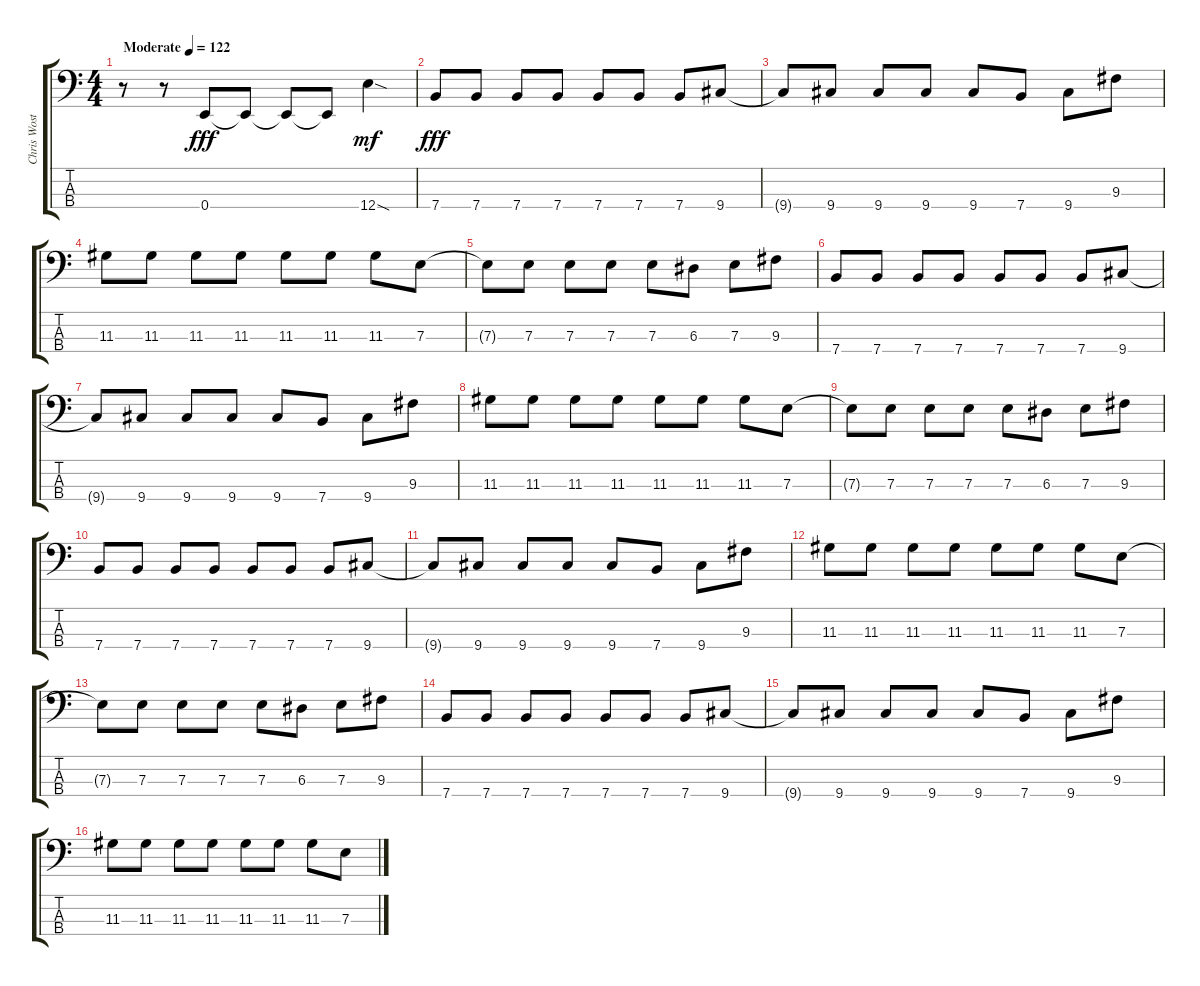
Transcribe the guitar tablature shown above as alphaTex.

\track ("Chris Wostenholme" "Chris Wost") {instrument electricbassfinger}
\staff {score tabs}
\tuning (G2 D2 A1 E1) {hide}
\ts (4 4)
\tempo (122 "Moderate")
\clef f4
\ks c
r.8{dy fff instrument electricbassfinger} r.8 0.4.8 0.4{t}.8 0.4{t}.8 0.4{t}.8 12.4{sod}.4{dy mf} |
7.4.8{dy fff} 7.4.8 7.4.8 7.4.8 7.4.8 7.4.8 7.4.8 9.4.8 |
9.4{t}.8 9.4.8 9.4.8 9.4.8 9.4.8 7.4.8 9.4.8 9.3.8 |
11.3.8 11.3.8 11.3.8 11.3.8 11.3.8 11.3.8 11.3.8 7.3.8 |
7.3{t}.8 7.3.8 7.3.8 7.3.8 7.3.8 6.3.8 7.3.8 9.3.8 |
7.4.8 7.4.8 7.4.8 7.4.8 7.4.8 7.4.8 7.4.8 9.4.8 |
9.4{t}.8 9.4.8 9.4.8 9.4.8 9.4.8 7.4.8 9.4.8 9.3.8 |
11.3.8 11.3.8 11.3.8 11.3.8 11.3.8 11.3.8 11.3.8 7.3.8 |
7.3{t}.8 7.3.8 7.3.8 7.3.8 7.3.8 6.3.8 7.3.8 9.3.8 |
7.4.8 7.4.8 7.4.8 7.4.8 7.4.8 7.4.8 7.4.8 9.4.8 |
9.4{t}.8 9.4.8 9.4.8 9.4.8 9.4.8 7.4.8 9.4.8 9.3.8 |
11.3.8 11.3.8 11.3.8 11.3.8 11.3.8 11.3.8 11.3.8 7.3.8 |
7.3{t}.8 7.3.8 7.3.8 7.3.8 7.3.8 6.3.8 7.3.8 9.3.8 |
7.4.8 7.4.8 7.4.8 7.4.8 7.4.8 7.4.8 7.4.8 9.4.8 |
9.4{t}.8 9.4.8 9.4.8 9.4.8 9.4.8 7.4.8 9.4.8 9.3.8 |
11.3.8 11.3.8 11.3.8 11.3.8 11.3.8 11.3.8 11.3.8 7.3.8
